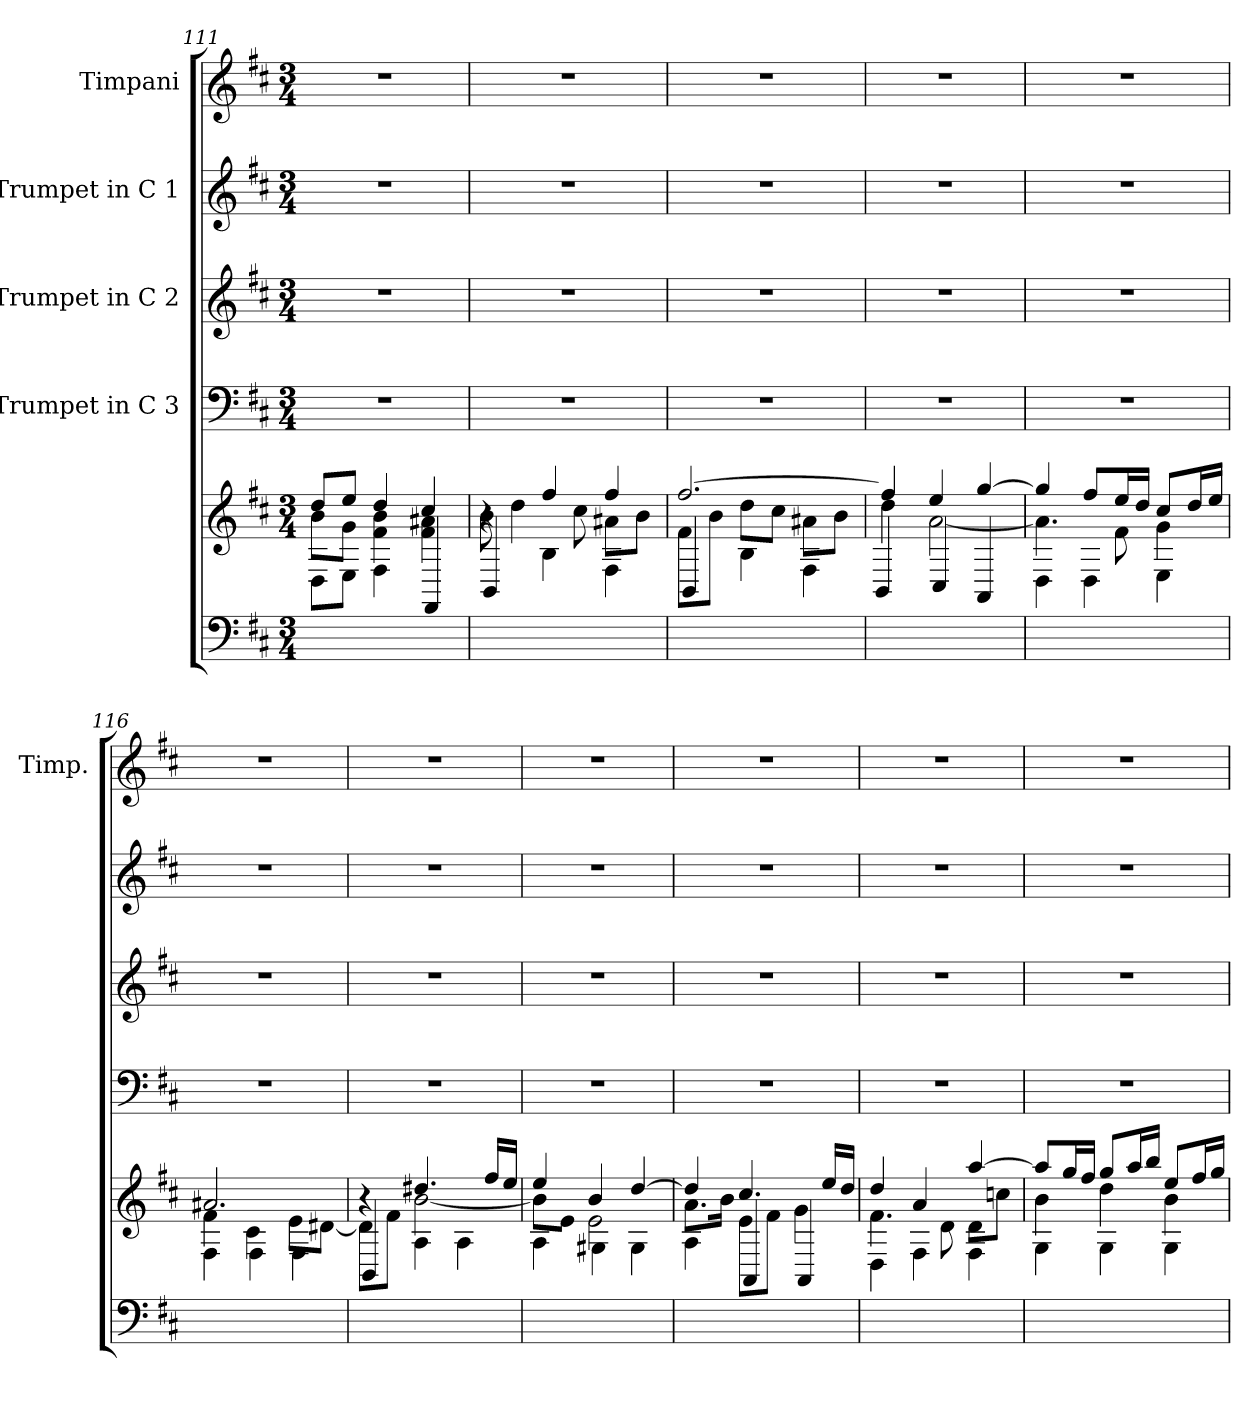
**kern	**kern	**kern	**kern	**kern	**kern
*part5	*part5	*part4	*part3	*part2	*part1
*staff6	*staff5	*staff4	*staff3	*staff2	*staff1
*	*	*I"Trumpet in C 3	*I"Trumpet in C 2	*I"Trumpet in C 1	*I"Timpani
*	*	*	*	*	*I'Timp.
*clefF4	*clefG2	*clefF4	*clefG2	*clefG2	*clefG2
*k[f#c#]	*k[f#c#]	*k[f#c#]	*k[f#c#]	*k[f#c#]	*k[f#c#]
*	*D:	*D:	*D:	*D:	*D:
*M3/4	*M3/4	*M3/4	*M3/4	*M3/4	*M3/4
=111	=111	=111	=111	=111	=111
*	*^	*	*	*	*
*	*	*^	*	*	*	*
2.ryy	8dd/L	8b\L	8D\L	2.r	2.r	2.r	2.r
.	8ee/J	8g\J	8E\J	.	.	.	.
.	4dd/	4f#\ 4b\	4F#\	.	.	.	.
.	4cc#/	4f#\ 4a#\	4FF#/	.	.	.	.
=112	=112	=112	=112	=112	=112	=112	=112
2.ryy	4r	8b\	4BB/	2.r	2.r	2.r	2.r
.	.	4dd\	.	.	.	.	.
.	4ff#/	.	4B\	.	.	.	.
.	.	8cc#\	.	.	.	.	.
.	4ff#/	8a#\L	4F#\	.	.	.	.
.	.	8b\J	.	.	.	.	.
=113	=113	=113	=113	=113	=113	=113	=113
2.ryy	[2.ff#/	8f#\L	4BB/	2.r	2.r	2.r	2.r
.	.	8b\J	.	.	.	.	.
.	.	8dd\L	4B\	.	.	.	.
.	.	8cc#\J	.	.	.	.	.
.	.	8a#\L	4F#\	.	.	.	.
.	.	8b\J	.	.	.	.	.
=114	=114	=114	=114	=114	=114	=114	=114
2.ryy	4ff#/]	4dd\	4BB/	2.r	2.r	2.r	2.r
.	4ee/	[2a\	4C#/	.	.	.	.
.	[4gg/	.	4AA/	.	.	.	.
=115	=115	=115	=115	=115	=115	=115	=115
2.ryy	4gg/]	4.a\]	4D\	2.r	2.r	2.r	2.r
.	8ff#/L	.	4D\	.	.	.	.
.	16ee/L	8f#\	.	.	.	.	.
.	16dd/JJ	.	.	.	.	.	.
.	8cc#/L	4g\	4E\	.	.	.	.
.	16dd/L	.	.	.	.	.	.
.	16ee/JJ	.	.	.	.	.	.
=116	=116	=116	=116	=116	=116	=116	=116
2.ryy	2.a#/	4f#\	4F#\	2.r	2.r	2.r	2.r
.	.	4c#\	4F#\	.	.	.	.
.	.	8e\L	4F#\	.	.	.	.
.	.	[8d#\J	.	.	.	.	.
!!LO:PB:g=z
=117	=117	=117	=117	=117	=117	=117	=117
2.ryy	4r	8d#\L]	4BB/	2.r	2.r	2.r	2.r
.	.	8f#\J	.	.	.	.	.
.	4.dd#/	[2b\	4A\	.	.	.	.
.	.	.	4A\	.	.	.	.
.	16ff#/LL	.	.	.	.	.	.
.	16ee/JJ	.	.	.	.	.	.
=118	=118	=118	=118	=118	=118	=118	=118
2.ryy	4ee/	8b\L]	4A\	2.r	2.r	2.r	2.r
.	.	8e\J	.	.	.	.	.
.	4b/	2e\	4G#\	.	.	.	.
.	[4dd/	.	4G#\	.	.	.	.
=119	=119	=119	=119	=119	=119	=119	=119
2.ryy	4dd/]	8.a\L	4A\	2.r	2.r	2.r	2.r
.	.	16b\Jk	.	.	.	.	.
.	4.cc#/	8e\L	4AA/	.	.	.	.
.	.	8f#\J	.	.	.	.	.
.	.	4g\	4AA/	.	.	.	.
.	16ee/LL	.	.	.	.	.	.
.	16dd/JJ	.	.	.	.	.	.
=120	=120	=120	=120	=120	=120	=120	=120
2.ryy	4dd/	4.f#\	4D\	2.r	2.r	2.r	2.r
.	4a/	.	4F#\	.	.	.	.
.	.	8d\	.	.	.	.	.
.	[4aa/	8d\L	4F#\	.	.	.	.
.	.	8ccn\J	.	.	.	.	.
=121	=121	=121	=121	=121	=121	=121	=121
2.ryy	8aa/L]	4b\	4G\	2.r	2.r	2.r	2.r
.	16gg/L	.	.	.	.	.	.
.	16ff#/JJ	.	.	.	.	.	.
.	8gg/L	4dd\	4G\	.	.	.	.
.	16aa/L	.	.	.	.	.	.
.	16bb/JJ	.	.	.	.	.	.
.	8ee/L	4b\	4G\	.	.	.	.
.	16ff#/L	.	.	.	.	.	.
.	16gg/JJ	.	.	.	.	.	.
*	*v	*v	*v	*	*	*	*
=	=	=	=	=	=
*-	*-	*-	*-	*-	*-
